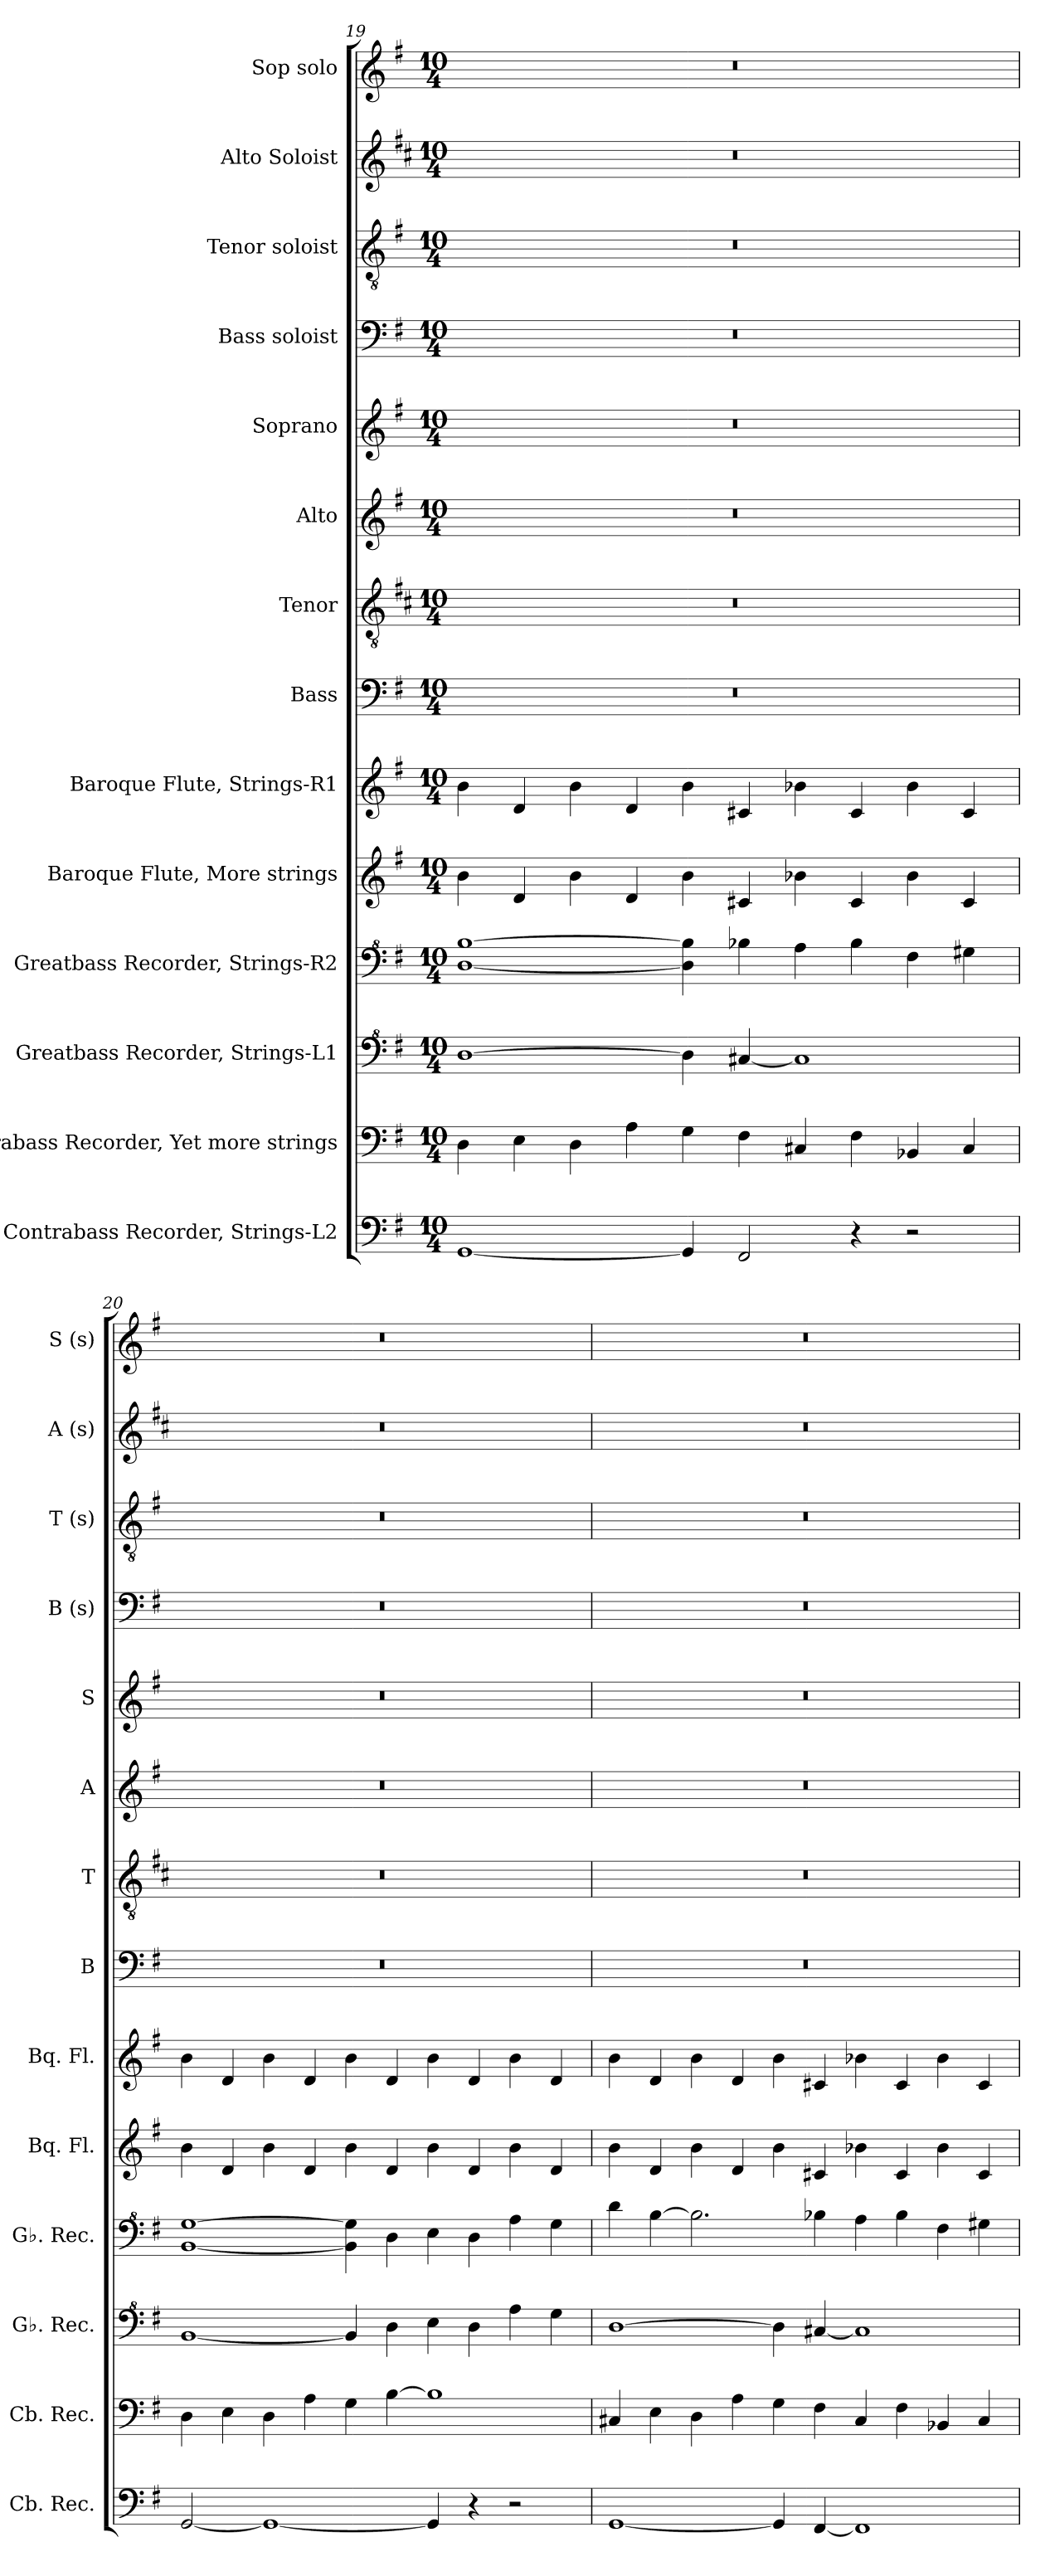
**kern	**kern	**kern	**kern	**kern	**kern	**kern	**kern	**kern	**kern	**kern	**kern	**kern	**kern
*part14	*part13	*part12	*part11	*part10	*part9	*part8	*part7	*part6	*part5	*part4	*part3	*part2	*part1
*staff14	*staff13	*staff12	*staff11	*staff10	*staff9	*staff8	*staff7	*staff6	*staff5	*staff4	*staff3	*staff2	*staff1
*I"Contrabass Recorder, Strings-L2	*I"Contrabass Recorder, Yet more strings	*I"Greatbass Recorder, Strings-L1	*I"Greatbass Recorder, Strings-R2	*I"Baroque Flute, More strings	*I"Baroque Flute, Strings-R1	*I"Bass	*I"Tenor	*I"Alto	*I"Soprano	*I"Bass soloist	*I"Tenor soloist	*I"Alto Soloist	*I"Sop solo
*I'Cb. Rec.	*I'Cb. Rec.	*I'Gb. Rec.	*I'Gb. Rec.	*I'Bq. Fl.	*I'Bq. Fl.	*I'B	*I'T	*I'A	*I'S	*I'B (s)	*I'T (s)	*I'A (s)	*I'S (s)
!!LO:PB:g=z
*clefF4	*clefF4	*clefF^4	*clefF^4	*clefG2	*clefG2	*clefF4	*clefGv2	*clefG2	*clefG2	*clefF4	*clefGv2	*clefG2	*clefG2
*	*	*	*	*	*	*	*ITrd4c7	*ITrd8c14	*ITrd-7c-12	*	*	*ITrd4c7	*
*k[f#]	*k[f#]	*k[f#]	*k[f#]	*k[f#]	*k[f#]	*k[f#]	*k[f#]	*k[f#]	*k[f#]	*k[f#]	*k[f#]	*k[f#]	*k[f#]
*M10/4	*M10/4	*M10/4	*M10/4	*M10/4	*M10/4	*M10/4	*M10/4	*M10/4	*M10/4	*M10/4	*M10/4	*M10/4	*M10/4
=19	=19	=19	=19	=19	=19	=19	=19	=19	=19	=19	=19	=19	=19
[1GG	4D\	[1d	[1d [1b	4b\	4b\	2%5r	2%5r	2%5r	2%5r	2%5r	2%5r	2%5r	2%5r
.	4E\	.	.	4d/	4d/	.	.	.	.	.	.	.	.
.	4D\	.	.	4b\	4b\	.	.	.	.	.	.	.	.
.	4A\	.	.	4d/	4d/	.	.	.	.	.	.	.	.
4GG/]	4G\	4d\]	4d\] 4b\]	4b\	4b\	.	.	.	.	.	.	.	.
2FF#/	4F#\	[4c#X/	4b-X\	4c#X/	4c#X/	.	.	.	.	.	.	.	.
.	4C#X/	1c#]	4a\	4b-X\	4b-X\	.	.	.	.	.	.	.	.
4r	4F#\	.	4b-\	4c#/	4c#/	.	.	.	.	.	.	.	.
2r	4BB-X/	.	4f#\	4b-\	4b-\	.	.	.	.	.	.	.	.
.	4C#/	.	4g#X\	4c#/	4c#/	.	.	.	.	.	.	.	.
=20	=20	=20	=20	=20	=20	=20	=20	=20	=20	=20	=20	=20	=20
[2GG/	4D\	[1B	[1B [1g	4b\	4b\	2%5r	2%5r	2%5r	2%5r	2%5r	2%5r	2%5r	2%5r
.	4E\	.	.	4d/	4d/	.	.	.	.	.	.	.	.
1GG_	4D\	.	.	4b\	4b\	.	.	.	.	.	.	.	.
.	4A\	.	.	4d/	4d/	.	.	.	.	.	.	.	.
.	4G\	4B/]	4B\] 4g\]	4b\	4b\	.	.	.	.	.	.	.	.
.	[4B\	4d\	4d\	4d/	4d/	.	.	.	.	.	.	.	.
4GG/]	1B]	4e\	4e\	4b\	4b\	.	.	.	.	.	.	.	.
4r	.	4d\	4d\	4d/	4d/	.	.	.	.	.	.	.	.
2r	.	4a\	4a\	4b\	4b\	.	.	.	.	.	.	.	.
.	.	4g\	4g\	4d/	4d/	.	.	.	.	.	.	.	.
=21	=21	=21	=21	=21	=21	=21	=21	=21	=21	=21	=21	=21	=21
[1GG	4C#X/	[1d	4dd\	4b\	4b\	2%5r	2%5r	2%5r	2%5r	2%5r	2%5r	2%5r	2%5r
.	4E\	.	[4b\	4d/	4d/	.	.	.	.	.	.	.	.
.	4D\	.	2.b\]	4b\	4b\	.	.	.	.	.	.	.	.
.	4A\	.	.	4d/	4d/	.	.	.	.	.	.	.	.
4GG/]	4G\	4d\]	.	4b\	4b\	.	.	.	.	.	.	.	.
[4FF#/	4F#\	[4c#X/	4b-X\	4c#X/	4c#X/	.	.	.	.	.	.	.	.
1FF#]	4C#/	1c#]	4a\	4b-X\	4b-X\	.	.	.	.	.	.	.	.
.	4F#\	.	4b-\	4c#/	4c#/	.	.	.	.	.	.	.	.
.	4BB-X/	.	4f#\	4b-\	4b-\	.	.	.	.	.	.	.	.
.	4C#/	.	4g#X\	4c#/	4c#/	.	.	.	.	.	.	.	.
=	=	=	=	=	=	=	=	=	=	=	=	=	=
*-	*-	*-	*-	*-	*-	*-	*-	*-	*-	*-	*-	*-	*-
